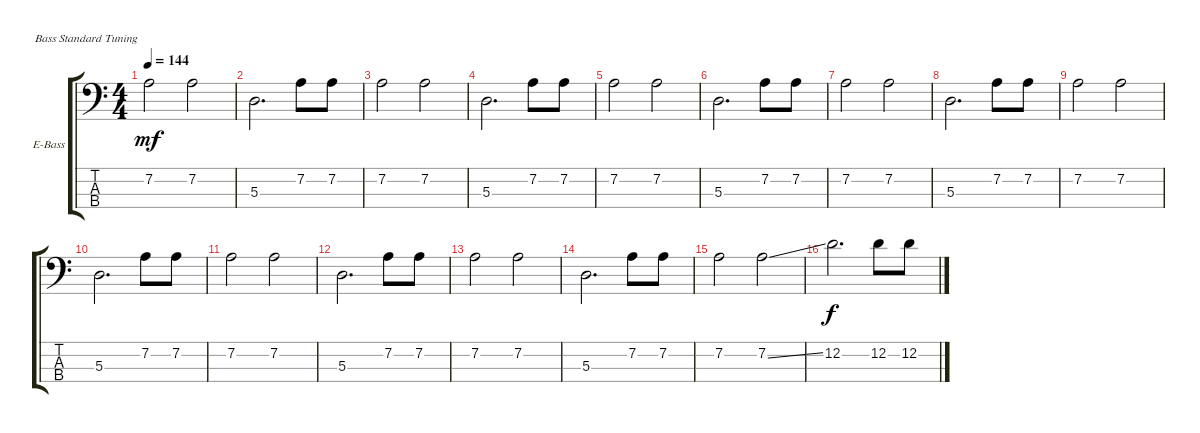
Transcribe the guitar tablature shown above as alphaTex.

\bracketExtendMode groupsimilarinstruments
\firstSystemTrackNameOrientation horizontal
\otherSystemsTrackNameOrientation horizontal
\track ("Bass (Waters)" "E-Bass") {multiBarRest instrument electricbassfinger}
\staff {score tabs}
\tuning (G2 D2 A1 E1)
\ts (4 4)
\tempo 144
\clef f4
\ks c
7.2.2{dy mf} 7.2.2 |
5.3.2{d} 7.2.8 7.2.8 |
7.2.2 7.2.2 |
5.3.2{d} 7.2.8 7.2.8 |
7.2.2 7.2.2 |
5.3.2{d} 7.2.8 7.2.8 |
7.2.2 7.2.2 |
5.3.2{d} 7.2.8 7.2.8 |
7.2.2 7.2.2 |
5.3.2{d} 7.2.8 7.2.8 |
7.2.2 7.2.2 |
5.3.2{d} 7.2.8 7.2.8 |
7.2.2 7.2.2 |
5.3.2{d} 7.2.8 7.2.8 |
7.2.2 7.2{ss}.2 |
12.2.2{d dy f} 12.2.8 12.2.8
